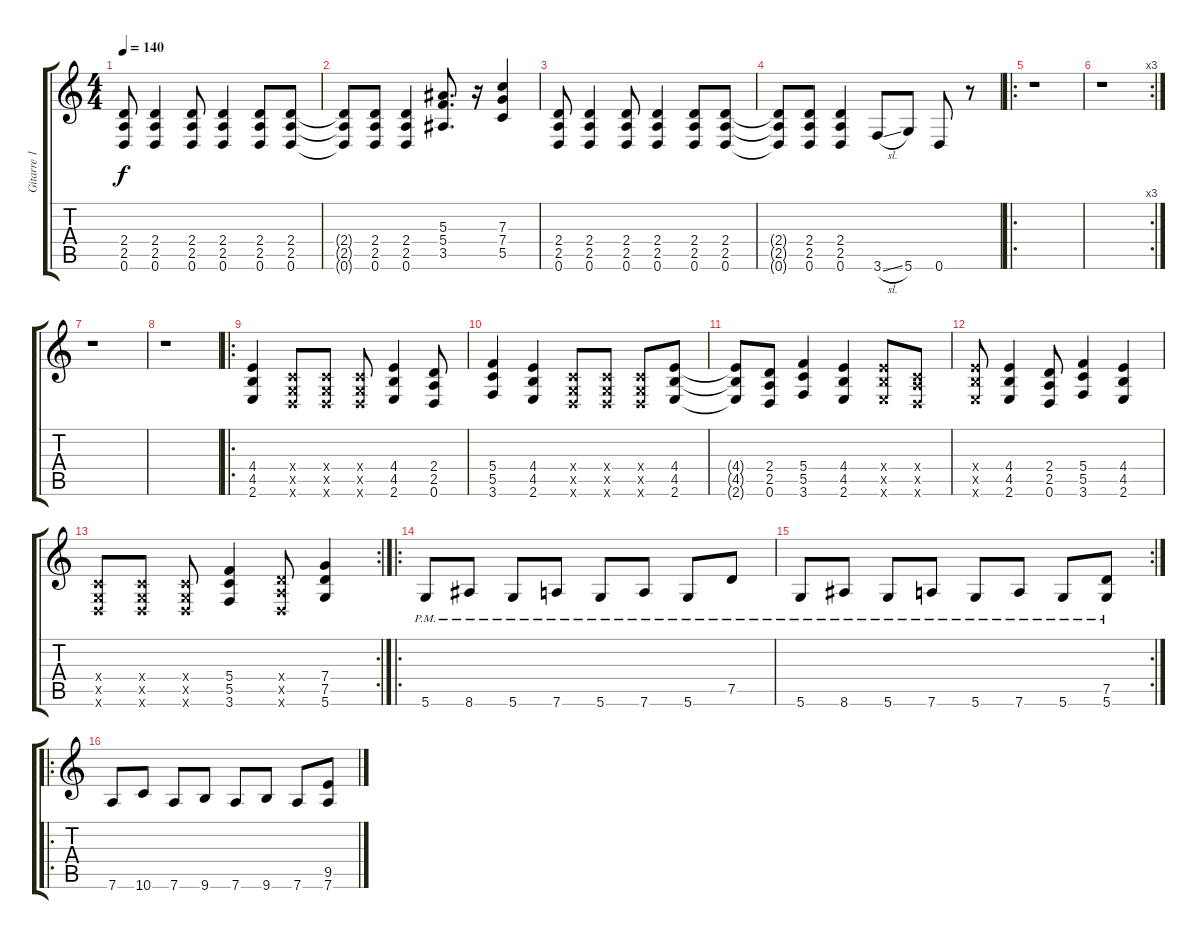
\track ("Gitarre 1" "Gitarre 1") {instrument overdrivenguitar}
\staff {score tabs}
\tuning (D4 A3 F3 C3 G2 D2) {hide}
\ts (4 4)
\tempo 140
\clef g2
\ks c
(2.4 2.5 0.6).8{dy f} (2.4 2.5 0.6).4 (2.4 2.5 0.6).8 (2.4 2.5 0.6).4 (2.4 2.5 0.6).8 (2.4 2.5 0.6).8 |
(2.4{t} 2.5{t} 0.6{t}).8 (2.4 2.5 0.6).8 (2.4 2.5 0.6).4 (5.3 5.4 3.5).8{d} r.16 (7.3 7.4 5.5).4 |
(2.4 2.5 0.6).8 (2.4 2.5 0.6).4 (2.4 2.5 0.6).8 (2.4 2.5 0.6).4 (2.4 2.5 0.6).8 (2.4 2.5 0.6).8 |
(2.4{t} 2.5{t} 0.6{t}).8 (2.4 2.5 0.6).8 (2.4 2.5 0.6).4 3.6{sl}.8 5.6.8 0.6.8 r.8 |
\ro
r.1 |
\rc 3
r.1 |
r.1 |
r.1 |
\ro
(4.4 4.5 2.6).4 (0.4{x} 0.5{x} 0.6{x}).8 (0.4{x} 0.5{x} 0.6{x}).8 (0.4{x} 0.5{x} 0.6{x}).8 (4.4 4.5 2.6).4 (2.4 2.5 0.6).8 |
(5.4 5.5 3.6).4 (4.4 4.5 2.6).4 (0.4{x} 0.5{x} 0.6{x}).8 (0.4{x} 0.5{x} 0.6{x}).8 (0.4{x} 0.5{x} 0.6{x}).8 (4.4 4.5 2.6).8 |
(4.4{t} 4.5{t} 2.6{t}).8 (2.4 2.5 0.6).8 (5.4 5.5 3.6).4 (4.4 4.5 2.6).4 (4.4{x} 4.5{x} 2.6{x}).8 (0.4{x} 2.5{x} 0.6{x}).8 |
(4.4{x} 4.5{x} 2.6{x}).8 (4.4 4.5 2.6).4 (2.4 2.5 0.6).8 (5.4 5.5 3.6).4 (4.4 4.5 2.6).4 |
\rc 2
(0.4{x} 0.5{x} 0.6{x}).8 (0.4{x} 0.5{x} 0.6{x}).8 (0.4{x} 0.5{x} 0.6{x}).8 (5.4 5.5 3.6).4 (2.4{x} 2.5{x} 0.6{x}).8 (7.4 7.5 5.6).4 |
\ro
5.6{pm}.8 8.6{pm}.8 5.6{pm}.8 7.6{pm}.8 5.6{pm}.8 7.6{pm}.8 5.6{pm}.8 7.5{pm}.8 |
\rc 2
5.6{pm}.8 8.6{pm}.8 5.6{pm}.8 7.6{pm}.8 5.6{pm}.8 7.6{pm}.8 5.6{pm}.8 (7.5{pm} 5.6{pm}).8 |
\ro
7.6.8 10.6.8 7.6.8 9.6.8 7.6.8 9.6.8 7.6.8 (9.5 7.6).8
